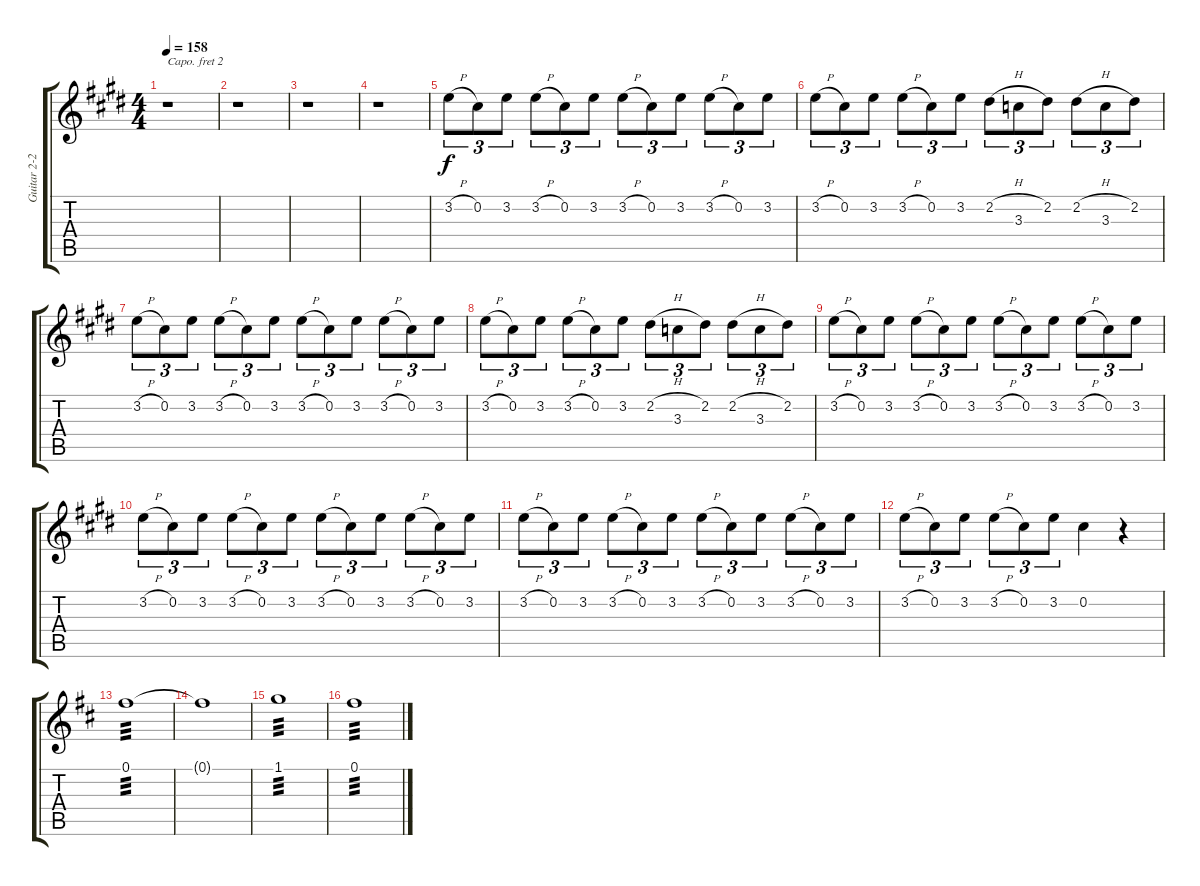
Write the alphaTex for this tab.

\track ("Guitar 2-2" "Guitar 2-2") {instrument acousticguitarnylon}
\staff {score tabs}
\capo 2
\tuning (E4 B3 G3 D3 A2 E2) {hide}
\ts (4 4)
\tempo 158
\clef g2
\ks e
r.1{dy mf} |
r.1 |
r.1 |
r.1 |
3.2{h}.8{tu (3 2) dy f balance 3} 0.2.8{tu (3 2)} 3.2.8{tu (3 2)} 3.2{h}.8{tu (3 2)} 0.2.8{tu (3 2)} 3.2.8{tu (3 2)} 3.2{h}.8{tu (3 2)} 0.2.8{tu (3 2)} 3.2.8{tu (3 2)} 3.2{h}.8{tu (3 2)} 0.2.8{tu (3 2)} 3.2.8{tu (3 2)} |
3.2{h}.8{tu (3 2)} 0.2.8{tu (3 2)} 3.2.8{tu (3 2)} 3.2{h}.8{tu (3 2)} 0.2.8{tu (3 2)} 3.2.8{tu (3 2)} 2.2{h}.8{tu (3 2)} 3.3.8{tu (3 2)} 2.2.8{tu (3 2)} 2.2{h}.8{tu (3 2)} 3.3.8{tu (3 2)} 2.2.8{tu (3 2)} |
3.2{h}.8{tu (3 2)} 0.2.8{tu (3 2)} 3.2.8{tu (3 2)} 3.2{h}.8{tu (3 2)} 0.2.8{tu (3 2)} 3.2.8{tu (3 2)} 3.2{h}.8{tu (3 2)} 0.2.8{tu (3 2)} 3.2.8{tu (3 2)} 3.2{h}.8{tu (3 2)} 0.2.8{tu (3 2)} 3.2.8{tu (3 2)} |
3.2{h}.8{tu (3 2)} 0.2.8{tu (3 2)} 3.2.8{tu (3 2)} 3.2{h}.8{tu (3 2)} 0.2.8{tu (3 2)} 3.2.8{tu (3 2)} 2.2{h}.8{tu (3 2)} 3.3.8{tu (3 2)} 2.2.8{tu (3 2)} 2.2{h}.8{tu (3 2)} 3.3.8{tu (3 2)} 2.2.8{tu (3 2)} |
3.2{h}.8{tu (3 2)} 0.2.8{tu (3 2)} 3.2.8{tu (3 2)} 3.2{h}.8{tu (3 2)} 0.2.8{tu (3 2)} 3.2.8{tu (3 2)} 3.2{h}.8{tu (3 2)} 0.2.8{tu (3 2)} 3.2.8{tu (3 2)} 3.2{h}.8{tu (3 2)} 0.2.8{tu (3 2)} 3.2.8{tu (3 2)} |
3.2{h}.8{tu (3 2)} 0.2.8{tu (3 2)} 3.2.8{tu (3 2)} 3.2{h}.8{tu (3 2)} 0.2.8{tu (3 2)} 3.2.8{tu (3 2)} 3.2{h}.8{tu (3 2)} 0.2.8{tu (3 2)} 3.2.8{tu (3 2)} 3.2{h}.8{tu (3 2)} 0.2.8{tu (3 2)} 3.2.8{tu (3 2)} |
3.2{h}.8{tu (3 2)} 0.2.8{tu (3 2)} 3.2.8{tu (3 2)} 3.2{h}.8{tu (3 2)} 0.2.8{tu (3 2)} 3.2.8{tu (3 2)} 3.2{h}.8{tu (3 2)} 0.2.8{tu (3 2)} 3.2.8{tu (3 2)} 3.2{h}.8{tu (3 2)} 0.2.8{tu (3 2)} 3.2.8{tu (3 2)} |
3.2{h}.8{tu (3 2)} 0.2.8{tu (3 2)} 3.2.8{tu (3 2)} 3.2{h}.8{tu (3 2)} 0.2.8{tu (3 2)} 3.2.8{tu (3 2)} 0.2.4 r.4 |
\ks d
0.1.1{tp 3 balance 8} |
0.1{t}.1 |
1.1.1{tp 3} |
0.1.1{tp 3}
